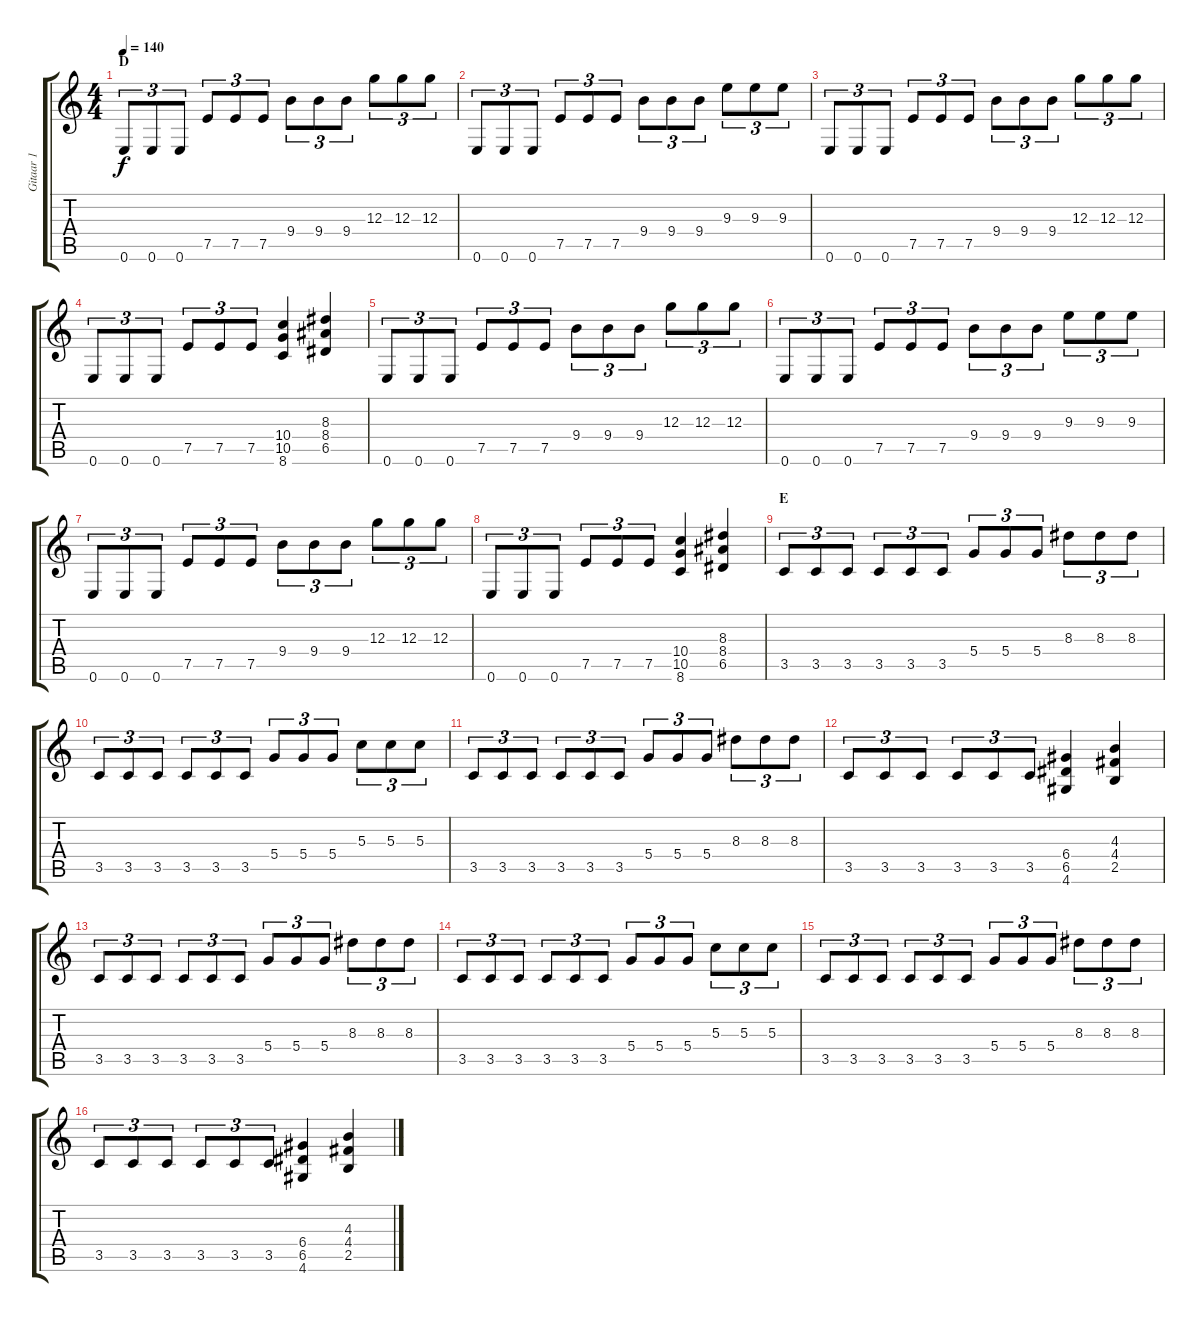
\track ("Gitaar 1" "Gitaar 1") {instrument overdrivenguitar}
\staff {score tabs}
\tuning (E4 B3 G3 D3 A2 E2) {hide}
\ts (4 4)
\section ("" "D")
\tempo 140
\clef g2
\ks c
0.6.8{tu (3 2) dy f} 0.6.8{tu (3 2)} 0.6.8{tu (3 2)} 7.5.8{tu (3 2)} 7.5.8{tu (3 2)} 7.5.8{tu (3 2)} 9.4.8{tu (3 2)} 9.4.8{tu (3 2)} 9.4.8{tu (3 2)} 12.3.8{tu (3 2)} 12.3.8{tu (3 2)} 12.3.8{tu (3 2)} |
0.6.8{tu (3 2)} 0.6.8{tu (3 2)} 0.6.8{tu (3 2)} 7.5.8{tu (3 2)} 7.5.8{tu (3 2)} 7.5.8{tu (3 2)} 9.4.8{tu (3 2)} 9.4.8{tu (3 2)} 9.4.8{tu (3 2)} 9.3.8{tu (3 2)} 9.3.8{tu (3 2)} 9.3.8{tu (3 2)} |
0.6.8{tu (3 2)} 0.6.8{tu (3 2)} 0.6.8{tu (3 2)} 7.5.8{tu (3 2)} 7.5.8{tu (3 2)} 7.5.8{tu (3 2)} 9.4.8{tu (3 2)} 9.4.8{tu (3 2)} 9.4.8{tu (3 2)} 12.3.8{tu (3 2)} 12.3.8{tu (3 2)} 12.3.8{tu (3 2)} |
0.6.8{tu (3 2)} 0.6.8{tu (3 2)} 0.6.8{tu (3 2)} 7.5.8{tu (3 2)} 7.5.8{tu (3 2)} 7.5.8{tu (3 2)} (10.4 10.5 8.6).4 (8.3 8.4 6.5).4 |
0.6.8{tu (3 2)} 0.6.8{tu (3 2)} 0.6.8{tu (3 2)} 7.5.8{tu (3 2)} 7.5.8{tu (3 2)} 7.5.8{tu (3 2)} 9.4.8{tu (3 2)} 9.4.8{tu (3 2)} 9.4.8{tu (3 2)} 12.3.8{tu (3 2)} 12.3.8{tu (3 2)} 12.3.8{tu (3 2)} |
0.6.8{tu (3 2)} 0.6.8{tu (3 2)} 0.6.8{tu (3 2)} 7.5.8{tu (3 2)} 7.5.8{tu (3 2)} 7.5.8{tu (3 2)} 9.4.8{tu (3 2)} 9.4.8{tu (3 2)} 9.4.8{tu (3 2)} 9.3.8{tu (3 2)} 9.3.8{tu (3 2)} 9.3.8{tu (3 2)} |
0.6.8{tu (3 2)} 0.6.8{tu (3 2)} 0.6.8{tu (3 2)} 7.5.8{tu (3 2)} 7.5.8{tu (3 2)} 7.5.8{tu (3 2)} 9.4.8{tu (3 2)} 9.4.8{tu (3 2)} 9.4.8{tu (3 2)} 12.3.8{tu (3 2)} 12.3.8{tu (3 2)} 12.3.8{tu (3 2)} |
0.6.8{tu (3 2)} 0.6.8{tu (3 2)} 0.6.8{tu (3 2)} 7.5.8{tu (3 2)} 7.5.8{tu (3 2)} 7.5.8{tu (3 2)} (10.4 10.5 8.6).4 (8.3 8.4 6.5).4 |
\section ("" "E")
3.5.8{tu (3 2)} 3.5.8{tu (3 2)} 3.5.8{tu (3 2)} 3.5.8{tu (3 2)} 3.5.8{tu (3 2)} 3.5.8{tu (3 2)} 5.4.8{tu (3 2)} 5.4.8{tu (3 2)} 5.4.8{tu (3 2)} 8.3.8{tu (3 2)} 8.3.8{tu (3 2)} 8.3.8{tu (3 2)} |
3.5.8{tu (3 2)} 3.5.8{tu (3 2)} 3.5.8{tu (3 2)} 3.5.8{tu (3 2)} 3.5.8{tu (3 2)} 3.5.8{tu (3 2)} 5.4.8{tu (3 2)} 5.4.8{tu (3 2)} 5.4.8{tu (3 2)} 5.3.8{tu (3 2)} 5.3.8{tu (3 2)} 5.3.8{tu (3 2)} |
3.5.8{tu (3 2)} 3.5.8{tu (3 2)} 3.5.8{tu (3 2)} 3.5.8{tu (3 2)} 3.5.8{tu (3 2)} 3.5.8{tu (3 2)} 5.4.8{tu (3 2)} 5.4.8{tu (3 2)} 5.4.8{tu (3 2)} 8.3.8{tu (3 2)} 8.3.8{tu (3 2)} 8.3.8{tu (3 2)} |
3.5.8{tu (3 2)} 3.5.8{tu (3 2)} 3.5.8{tu (3 2)} 3.5.8{tu (3 2)} 3.5.8{tu (3 2)} 3.5.8{tu (3 2)} (6.4 6.5 4.6).4 (4.3 4.4 2.5).4 |
3.5.8{tu (3 2)} 3.5.8{tu (3 2)} 3.5.8{tu (3 2)} 3.5.8{tu (3 2)} 3.5.8{tu (3 2)} 3.5.8{tu (3 2)} 5.4.8{tu (3 2)} 5.4.8{tu (3 2)} 5.4.8{tu (3 2)} 8.3.8{tu (3 2)} 8.3.8{tu (3 2)} 8.3.8{tu (3 2)} |
3.5.8{tu (3 2)} 3.5.8{tu (3 2)} 3.5.8{tu (3 2)} 3.5.8{tu (3 2)} 3.5.8{tu (3 2)} 3.5.8{tu (3 2)} 5.4.8{tu (3 2)} 5.4.8{tu (3 2)} 5.4.8{tu (3 2)} 5.3.8{tu (3 2)} 5.3.8{tu (3 2)} 5.3.8{tu (3 2)} |
3.5.8{tu (3 2)} 3.5.8{tu (3 2)} 3.5.8{tu (3 2)} 3.5.8{tu (3 2)} 3.5.8{tu (3 2)} 3.5.8{tu (3 2)} 5.4.8{tu (3 2)} 5.4.8{tu (3 2)} 5.4.8{tu (3 2)} 8.3.8{tu (3 2)} 8.3.8{tu (3 2)} 8.3.8{tu (3 2)} |
3.5.8{tu (3 2)} 3.5.8{tu (3 2)} 3.5.8{tu (3 2)} 3.5.8{tu (3 2)} 3.5.8{tu (3 2)} 3.5.8{tu (3 2)} (6.4 6.5 4.6).4 (4.3 4.4 2.5).4
